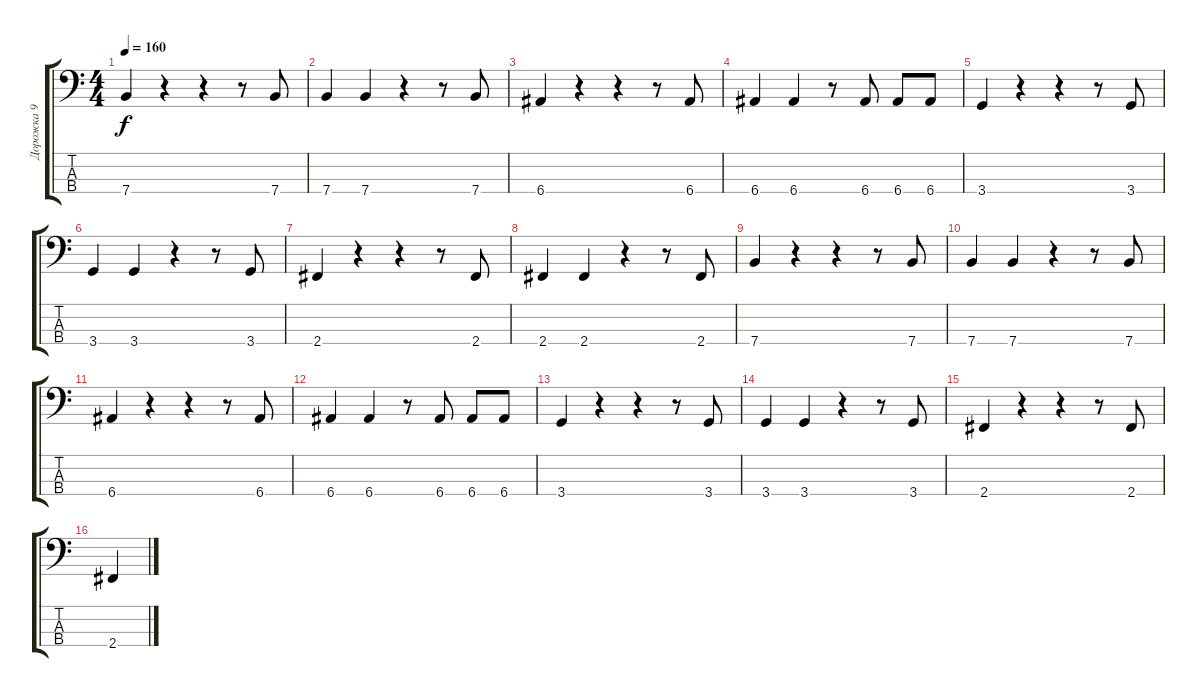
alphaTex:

\track ("Дорожка 9" "Дорожка 9") {instrument fretlessbass}
\staff {score tabs}
\tuning (G2 D2 A1 E1) {hide}
\ts (4 4)
\tempo 160
\clef f4
\ks c
7.4.4{dy f} r.4 r.4 r.8 7.4.8 |
7.4.4 7.4.4 r.4 r.8 7.4.8 |
6.4.4 r.4 r.4 r.8 6.4.8 |
6.4.4 6.4.4 r.8 6.4.8 6.4.8 6.4.8 |
3.4.4 r.4 r.4 r.8 3.4.8 |
3.4.4 3.4.4 r.4 r.8 3.4.8 |
2.4.4 r.4 r.4 r.8 2.4.8 |
2.4.4 2.4.4 r.4 r.8 2.4.8 |
7.4.4 r.4 r.4 r.8 7.4.8 |
7.4.4 7.4.4 r.4 r.8 7.4.8 |
6.4.4 r.4 r.4 r.8 6.4.8 |
6.4.4 6.4.4 r.8 6.4.8 6.4.8 6.4.8 |
3.4.4 r.4 r.4 r.8 3.4.8 |
3.4.4 3.4.4 r.4 r.8 3.4.8 |
2.4.4 r.4 r.4 r.8 2.4.8 |
2.4.4
